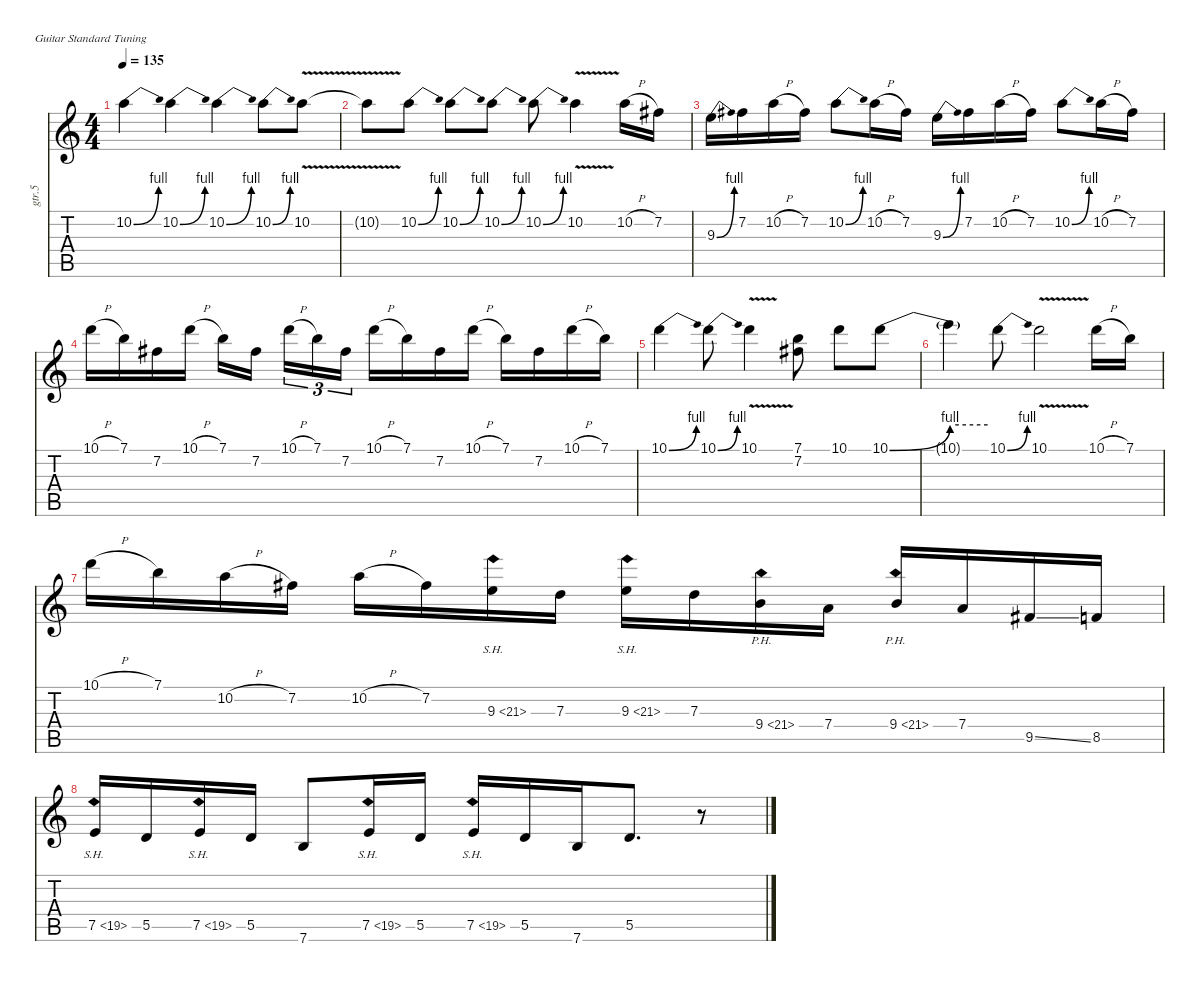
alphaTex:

\defaultSystemsLayout 4
\hideDynamics
\bracketExtendMode nobrackets
\otherSystemsTrackNameOrientation horizontal
\track ("Guitar 5" "gtr.5") {instrument distortionguitar}
\staff {score tabs}
\tuning (E4 B3 G3 D3 A2 E2)
\ts (4 4)
\tempo 135
\clef g2
\ks c
10.2{be (bend 0 0 30 4)}.4{dy f beam Down} 10.2{be (bend 0 0 30 4)}.4{beam Down} 10.2{be (bend 0 0 30 4)}.4{beam Down} 10.2{be (bend 0 0 30 4)}.8{beam Down} 10.2{v}.8{beam Down} |
10.2{v t}.8{beam Down} 10.2{be (bend 0 0 30 4)}.8{beam Down} 10.2{be (bend 0 0 30 4)}.8{beam Down} 10.2{be (bend 0 0 30 4)}.8{beam Down} 10.2{be (bend 0 0 30 4)}.8{beam Down} 10.2{v}.4{beam Down} 10.2{h}.16{beam Down} 7.2{acc #}.16{beam Down} |
9.3{be (bend 0 0 30 4)}.16{beam Down} 7.2{acc #}.16{beam Down} 10.2{h}.16{beam Down} 7.2{acc #}.16{beam Down} 10.2{be (bend 0 0 30 4)}.8{beam Down} 10.2{h}.16{beam Down} 7.2{acc #}.16{beam Down} 9.3{be (bend 0 0 30 4)}.16{beam Down} 7.2{acc #}.16{beam Down} 10.2{h}.16{beam Down} 7.2{acc #}.16{beam Down} 10.2{be (bend 0 0 30 4)}.8{beam Down} 10.2{h}.16{beam Down} 7.2{acc #}.16{beam Down} |
10.1{h}.16{beam Down} 7.1.16{beam Down} 7.2{acc #}.16{beam Down} 10.1{h}.16{beam Down} 7.1.16{beam Down} 7.2{acc #}.16{beam Down} 10.1{h}.16{tu (3 2) beam Down} 7.1.16{tu (3 2) beam Down} 7.2{acc #}.16{tu (3 2) beam Down} 10.1{h}.16{beam Down} 7.1.16{beam Down} 7.2{acc #}.16{beam Down} 10.1{h}.16{beam Down} 7.1.16{beam Down} 7.2{acc #}.16{beam Down} 10.1{h}.16{beam Down} 7.1.16{beam Down} |
10.1{be (bend 0 0 30 4)}.4{beam Down} 10.1{be (bend 0 0 30 4)}.8{beam Down} 10.1{v}.4{beam Down} (7.1 7.2{acc #}).8{beam Down} 10.1.8{beam Down} 10.1{be (bend 0 0 60 4)}.8{beam Down} |
10.1{be (hold 0 4 60 4) t}.4{beam Down} 10.1{be (bend 0 0 30 4)}.8{beam Down} 10.1{v}.2{beam Down} 10.1{h}.16{beam Down} 7.1.16{beam Down} |
10.1{h}.16{beam Down} 7.1.16{beam Down} 10.2{h}.16{beam Down} 7.2{acc #}.16{beam Down} 10.2{h}.16{beam Down} 7.2{acc #}.16{beam Down} 9.3{sh 12}.16{beam Down} 7.3.16{beam Down} 9.3{sh 12}.16{beam Down} 7.3.16{beam Down} 9.4{ph 12}.16{beam Down} 7.4.16{beam Down} 9.4{ph 12}.16{beam Up} 7.4.16{beam Up} 9.5{ss acc #}.16{beam Up} 8.5.16{beam Up} |
7.5{sh 12}.16{beam Up} 5.5.16{beam Up} 7.5{sh 12}.16{beam Up} 5.5.16{beam Up} 7.6.8{beam Up} 7.5{sh 12}.16{beam Up} 5.5.16{beam Up} 7.5{sh 12}.16{beam Up} 5.5.16{beam Up} 7.6.16{beam Up} 5.5.8{d beam Up} r.8{beam Up}
